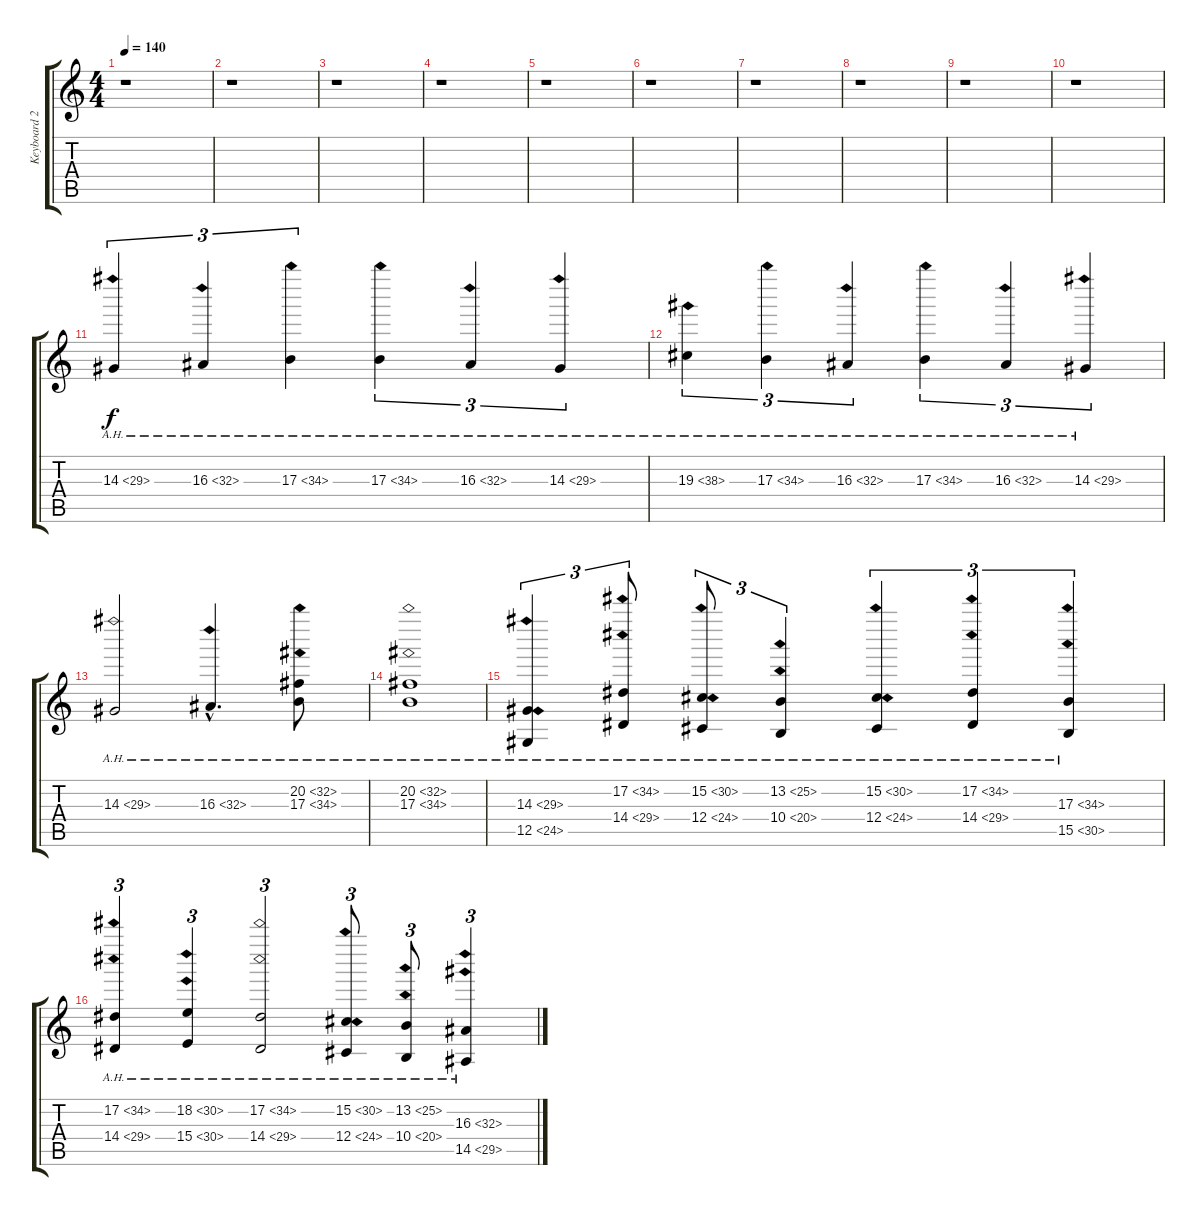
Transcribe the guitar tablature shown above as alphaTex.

\track ("Keyboard 2" "Keyboard 2") {instrument pad1newage}
\staff {score tabs}
\tuning (Eb4 Bb3 Gb3 Db3 Ab2 Eb2) {hide}
\ts (4 4)
\tempo 140
\clef g2
\ks c
r.1{dy f} |
r.1 |
r.1 |
r.1 |
r.1 |
r.1 |
r.1 |
r.1 |
r.1 |
r.1 |
14.3{ah 15}.4{tu (3 2) volume 5 instrument synthstrings2} 16.3{ah 16}.4{tu (3 2)} 17.3{ah 17}.4{tu (3 2)} 17.3{ah 17}.4{tu (3 2)} 16.3{ah 16}.4{tu (3 2)} 14.3{ah 15}.4{tu (3 2)} |
19.3{ah 19}.4{tu (3 2)} 17.3{ah 17}.4{tu (3 2)} 16.3{ah 16}.4{tu (3 2)} 17.3{ah 17}.4{tu (3 2)} 16.3{ah 16}.4{tu (3 2)} 14.3{ah 15}.4{tu (3 2)} |
14.3{ah 15}.2 16.3{ah 16 hac}.4{d} (20.2{ah 12} 17.3{ah 17}).8 |
(20.2{ah 12} 17.3{ah 17}).1 |
(14.3{ah 15} 12.5{ah 12}).4{tu (3 2) volume 5} (17.2{ah 17} 14.4{ah 15}).8{tu (3 2)} (15.2{ah 15} 12.4{ah 12}).8{tu (3 2)} (13.2{ah 12} 10.4{ah 10}).4{tu (3 2)} (15.2{ah 15} 12.4{ah 12}).4{tu (3 2)} (17.2{ah 17} 14.4{ah 15}).4{tu (3 2)} (17.3{ah 17} 15.5{ah 15}).4{tu (3 2)} |
(17.2{ah 17} 14.4{ah 15}).4{tu (3 2)} (18.2{ah 12} 15.4{ah 15}).4{tu (3 2)} (17.2{ah 17} 14.4{ah 15}).2{tu (3 2)} (15.2{ah 15} 12.4{ah 12}).8{tu (3 2)} (13.2{ah 12} 10.4{ah 10}).8{tu (3 2)} (16.3{ah 16} 14.5{ah 15}).4{tu (3 2)}
